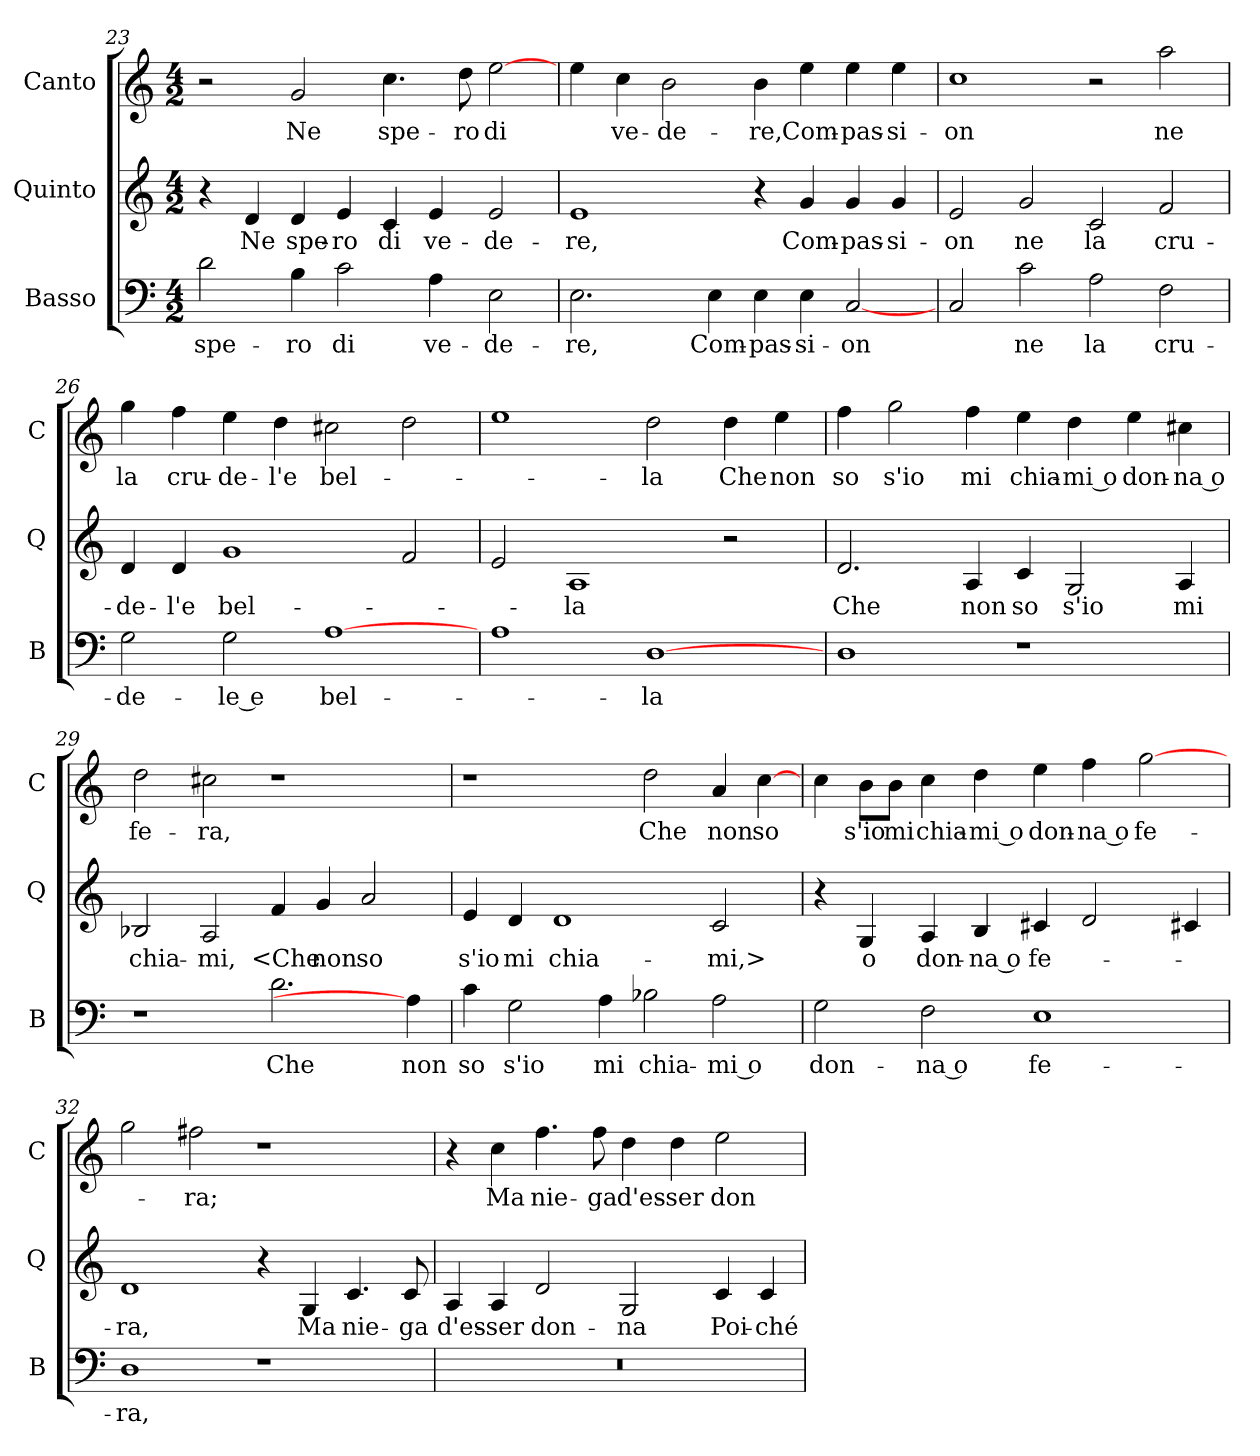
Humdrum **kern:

**kern	**text	**kern	**text	**kern	**text
*part3	*part3	*part2	*part2	*part1	*part1
*staff3	*staff3	*staff2	*staff2	*staff1	*staff1
*I"Basso	*	*I"Quinto	*	*I"Canto	*
*I'B	*	*I'Q	*	*I'C	*
*clefF4	*	*clefG2	*	*clefG2	*
*k[]	*	*k[]	*	*k[]	*
*M4/2	*	*M4/2	*	*M4/2	*
=23	=23	=23	=23	=23	=23
2d	spe-	4r	.	2r	.
.	.	4d	Ne	.	.
4B	-ro	4d	spe-	2g	Ne
2c	di	4e	-ro	.	.
.	.	4c	di	4.cc	spe-
4A	ve-	4e	ve-	.	.
.	.	.	.	8dd	-ro
2E	-de-	2e	-de-	[2ee	di
=24	=24	=24	=24	=24	=24
2.E	-re,	1e	-re,	4ee	.
.	.	.	.	4cc	ve-
.	.	.	.	2b	-de-
4E	Com-	.	.	.	.
4E	-pas-	4r	.	4b	-re,
4E	-si-	4g	Com-	4ee	Com-
[2C	-on	4g	-pas-	4ee	-pas-
.	.	4g	-si-	4ee	-si-
=25	=25	=25	=25	=25	=25
2C	.	2e	-on	1cc	-on
2c	ne	2g	ne	.	.
2A	la	2c	la	2r	.
2F	cru-	2f	cru-	2aa	ne
=26	=26	=26	=26	=26	=26
2G	-de-	4d	-de-	4gg	la
.	.	4d	-l'e	4ff	cru-
2G	-le e	1g	bel-	4ee	-de-
.	.	.	.	4dd	-l'e
[1A	bel-	.	.	2cc#X	bel-
.	.	2f	.	2dd	.
=27	=27	=27	=27	=27	=27
1A	.	2e	.	1ee	.
.	.	1A	-la	.	.
[1D	-la	.	.	2dd	-la
.	.	2r	.	4dd	Che
.	.	.	.	4ee	non
=28	=28	=28	=28	=28	=28
1D	.	2.d	Che	4ff	so
.	.	.	.	2gg	s'io
.	.	4A	non	4ff	mi
1r	.	4c	so	4ee	chia-
.	.	2G	s'io	4dd	-mi o
.	.	.	.	4ee	don-
.	.	4A	mi	4cc#X	-na o
=29	=29	=29	=29	=29	=29
1r	.	2B-X	chia-	2dd	fe-
.	.	2A	-mi,	2cc#X	-ra,
2.d	Che	4f	<Che	1r	.
.	.	4g	non	.	.
.	.	2a	so	.	.
4A]	non	.	.	.	.
=30	=30	=30	=30	=30	=30
4c	so	4e	s'io	1r	.
2G	s'io	4d	mi	.	.
.	.	1d	chia-	.	.
4A	mi	.	.	.	.
2B-X	chia-	.	.	2dd	Che
2A	-mi o	2c	-mi,>	4a	non
.	.	.	.	[4cc	so
=31	=31	=31	=31	=31	=31
2G	don-	4r	.	4cc	.
.	.	4G	o	8bL	s'io
.	.	.	.	8bJ	mi
2F	-na o	4A	don-	4cc	chia-
.	.	4B	-na o	4dd	-mi o
1E	fe-	4c#X	fe-	4ee	don-
.	.	2d	.	4ff	-na o
.	.	.	.	[2gg	fe-
.	.	4c#X	.	.	.
=32	=32	=32	=32	=32	=32
1D	-ra,	1d	-ra,	2gg	.
.	.	.	.	2ff#X	-ra;
1r	.	4r	.	1r	.
.	.	4G	Ma	.	.
.	.	4.c	nie-	.	.
.	.	8c	-ga	.	.
=33	=33	=33	=33	=33	=33
0r	.	4A	d'es-	4r	.
.	.	4A	-ser	4cc	Ma
.	.	2d	don-	4.ff	nie-
.	.	.	.	8ff	-ga
.	.	2G	-na	4dd	d'es-
.	.	.	.	4dd	-ser
.	.	4c	Poi-	2ee	don-
.	.	4c	-ché	.	.
=	=	=	=	=	=
*-	*-	*-	*-	*-	*-
